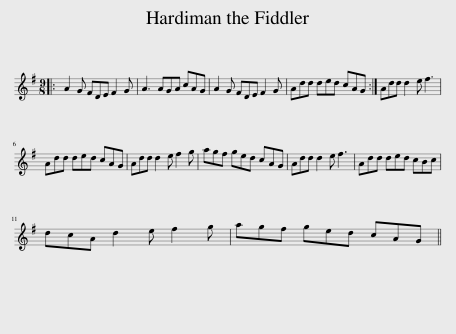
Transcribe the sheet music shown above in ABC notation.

X:1
L:1/8
M:9/8
I:linebreak $
K:G
V:1 treble
V:1
|: A2 G FDE F2 G | A3 AGA cAG | A2 G FDE F2 G | Add ded cAG :| Add d2 e f3 |$ %5
 Add ded cAG | Add d2 e f2 g | agf ged cAG | Add d2 e f3 | Add ded cBc |$ %10
 dcA d2 e f2 g | agf ged cAG || %12
